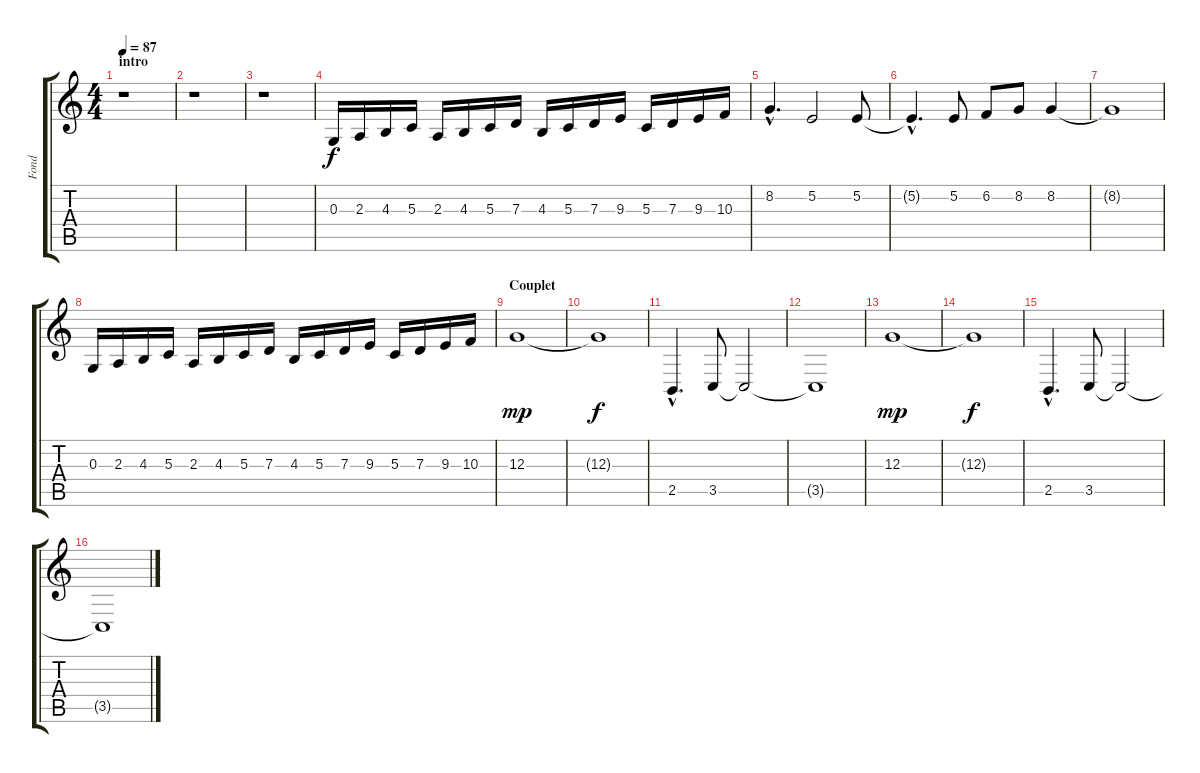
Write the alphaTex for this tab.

\track ("Fond" "Fond") {instrument violin}
\staff {score tabs}
\tuning (E4 B3 G3 D3 A2 E2) {hide}
\ts (4 4)
\section ("" "intro")
\tempo 87
\clef g2
\ks c
r.1{dy f instrument violin} |
r.1 |
r.1 |
0.3.16 2.3.16 4.3.16 5.3.16 2.3.16 4.3.16 5.3.16 7.3.16 4.3.16 5.3.16 7.3.16 9.3.16 5.3.16 7.3.16 9.3.16 10.3.16 |
8.2{hac}.4{d} 5.2.2 5.2.8 |
5.2{hac t}.4{d} 5.2.8 6.2.8 8.2.8 8.2.4 |
8.2{t}.1 |
0.3.16 2.3.16 4.3.16 5.3.16 2.3.16 4.3.16 5.3.16 7.3.16 4.3.16 5.3.16 7.3.16 9.3.16 5.3.16 7.3.16 9.3.16 10.3.16 |
\section ("" "Couplet")
12.3.1{dy mp} |
12.3{t}.1{dy f} |
2.5{hac}.4{d} 3.5.8 3.5{t}.2 |
3.5{t}.1 |
12.3.1{dy mp} |
12.3{t}.1{dy f} |
2.5{hac}.4{d} 3.5.8 3.5{t}.2 |
3.5{t}.1
